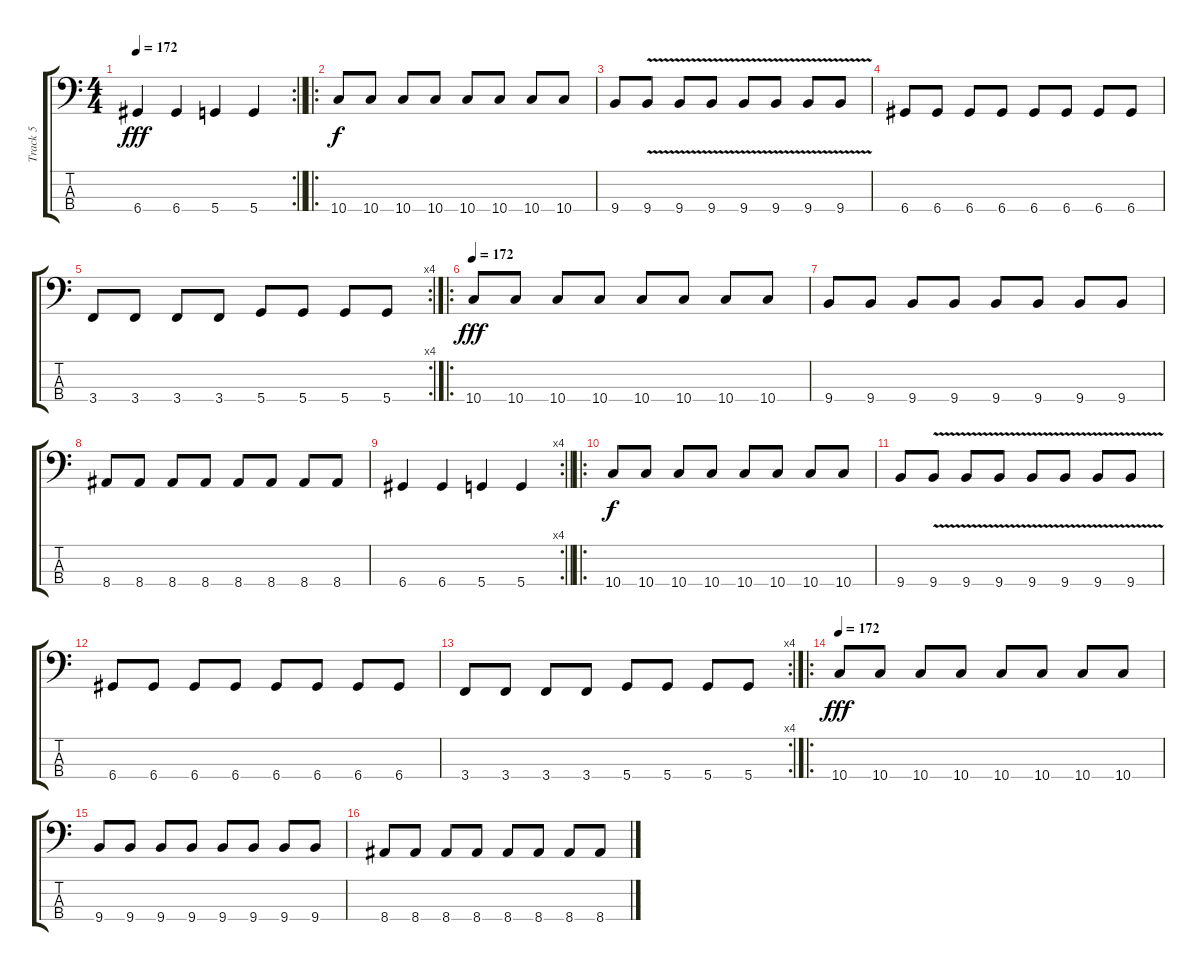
\track ("Track 5" "Track 5") {instrument electricbasspick}
\staff {score tabs}
\tuning (G2 D2 A1 D1) {hide}
\rc 2
\ts (4 4)
\tempo 172
\clef f4
\barLineRight lightlight
\ks c
6.4.4{dy fff} 6.4.4 5.4.4 5.4.4 |
\ro
10.4.8{dy f} 10.4.8 10.4.8 10.4.8 10.4.8 10.4.8 10.4.8 10.4.8 |
9.4.8 9.4{v}.8 9.4{v}.8 9.4{v}.8 9.4{v}.8 9.4{v}.8 9.4{v}.8 9.4{v}.8 |
6.4.8 6.4.8 6.4.8 6.4.8 6.4.8 6.4.8 6.4.8 6.4.8 |
\rc 4
3.4.8 3.4.8 3.4.8 3.4.8 5.4.8 5.4.8 5.4.8 5.4.8 |
\ro
\tempo 172
10.4.8{dy fff} 10.4.8 10.4.8 10.4.8 10.4.8 10.4.8 10.4.8 10.4.8 |
9.4.8 9.4.8 9.4.8 9.4.8 9.4.8 9.4.8 9.4.8 9.4.8 |
8.4.8 8.4.8 8.4.8 8.4.8 8.4.8 8.4.8 8.4.8 8.4.8 |
\rc 4
\barLineRight lightlight
6.4.4 6.4.4 5.4.4 5.4.4 |
\ro
10.4.8{dy f} 10.4.8 10.4.8 10.4.8 10.4.8 10.4.8 10.4.8 10.4.8 |
9.4.8 9.4{v}.8 9.4{v}.8 9.4{v}.8 9.4{v}.8 9.4{v}.8 9.4{v}.8 9.4{v}.8 |
6.4.8 6.4.8 6.4.8 6.4.8 6.4.8 6.4.8 6.4.8 6.4.8 |
\rc 4
3.4.8 3.4.8 3.4.8 3.4.8 5.4.8 5.4.8 5.4.8 5.4.8 |
\ro
\tempo 172
10.4.8{dy fff} 10.4.8 10.4.8 10.4.8 10.4.8 10.4.8 10.4.8 10.4.8 |
9.4.8 9.4.8 9.4.8 9.4.8 9.4.8 9.4.8 9.4.8 9.4.8 |
8.4.8 8.4.8 8.4.8 8.4.8 8.4.8 8.4.8 8.4.8 8.4.8
